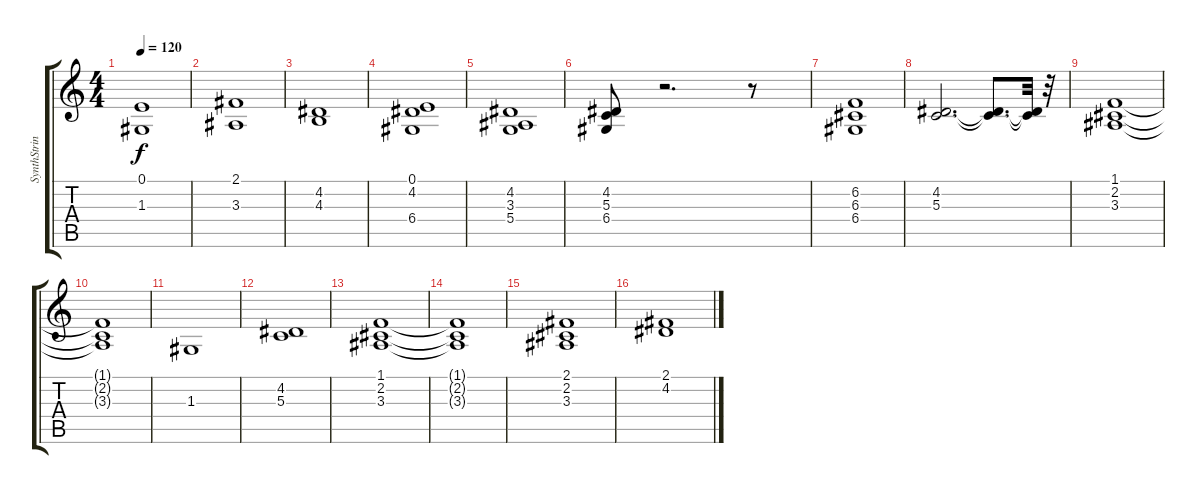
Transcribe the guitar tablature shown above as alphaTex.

\track ("SynthString 1" "SynthStrin") {instrument synthstrings1}
\staff {score tabs}
\tuning (E4 B3 G3 D3 A2 E2) {hide}
\ts (4 4)
\tempo 120
\clef g2
\ks c
(0.1 1.3).1{dy f} |
(2.1 3.3).1 |
(4.2 4.3).1 |
(0.1 4.2 6.4).1 |
(4.2 3.3 5.4).1 |
(4.2 5.3 6.4).8 r.2{d} r.8 |
(6.2 6.3 6.4).1 |
(4.2 5.3).2{d} (4.2{t} 5.3{t}).8{d} (4.2{t} 5.3{t}).32 r.32 |
(1.1 2.2 3.3).1 |
(1.1{t} 2.2{t} 3.3{t}).1 |
1.3.1 |
(4.2 5.3).1 |
(1.1 2.2 3.3).1 |
(1.1{t} 2.2{t} 3.3{t}).1 |
(2.1 2.2 3.3).1 |
(2.1 4.2).1
